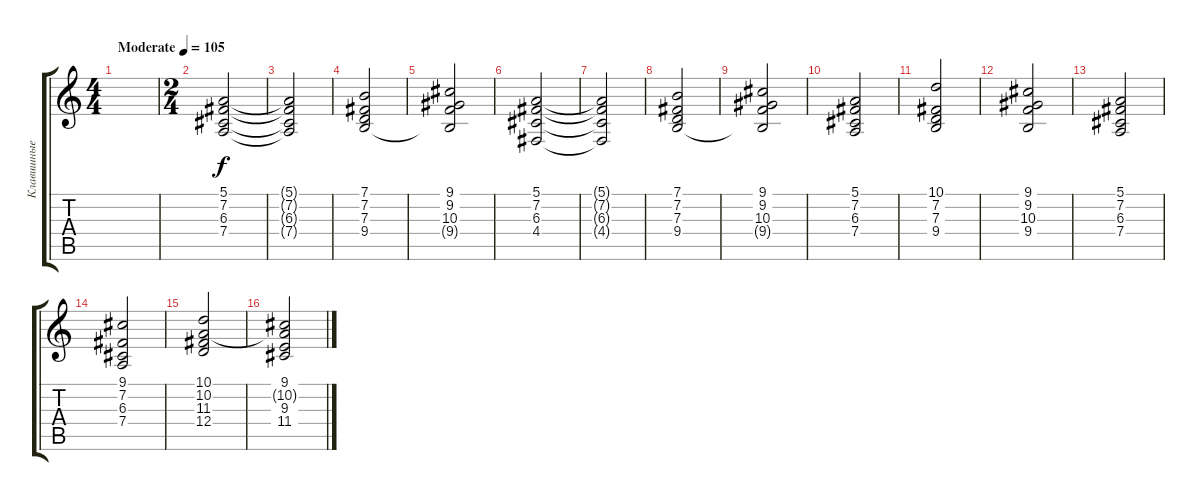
\track ("Клавишные" "Клавишные") {instrument drawbarorgan}
\staff {score tabs}
\tuning (E4 B3 G3 D3 A2 E2) {hide}
\ts (4 4)
\tempo (105 "Moderate")
\clef g2
\ks c
|
\ts (2 4)
(5.1 7.2 6.3 7.4).2 |
(5.1{t} 7.2{t} 6.3{t} 7.4{t}).2 |
(7.1 7.2 7.3 9.4).2 |
(9.1 9.2 10.3 9.4{t}).2 |
(5.1 7.2 6.3 4.4).2 |
(5.1{t} 7.2{t} 6.3{t} 4.4{t}).2 |
(7.1 7.2 7.3 9.4).2 |
(9.1 9.2 10.3 9.4{t}).2 |
(5.1 7.2 6.3 7.4).2 |
(10.1 7.2 7.3 9.4).2 |
(9.1 9.2 10.3 9.4).2 |
(5.1 7.2 6.3 7.4).2 |
(9.1 7.2 6.3 7.4).2 |
(10.1 10.2 11.3 12.4).2 |
(9.1 10.2{t} 9.3 11.4).2
